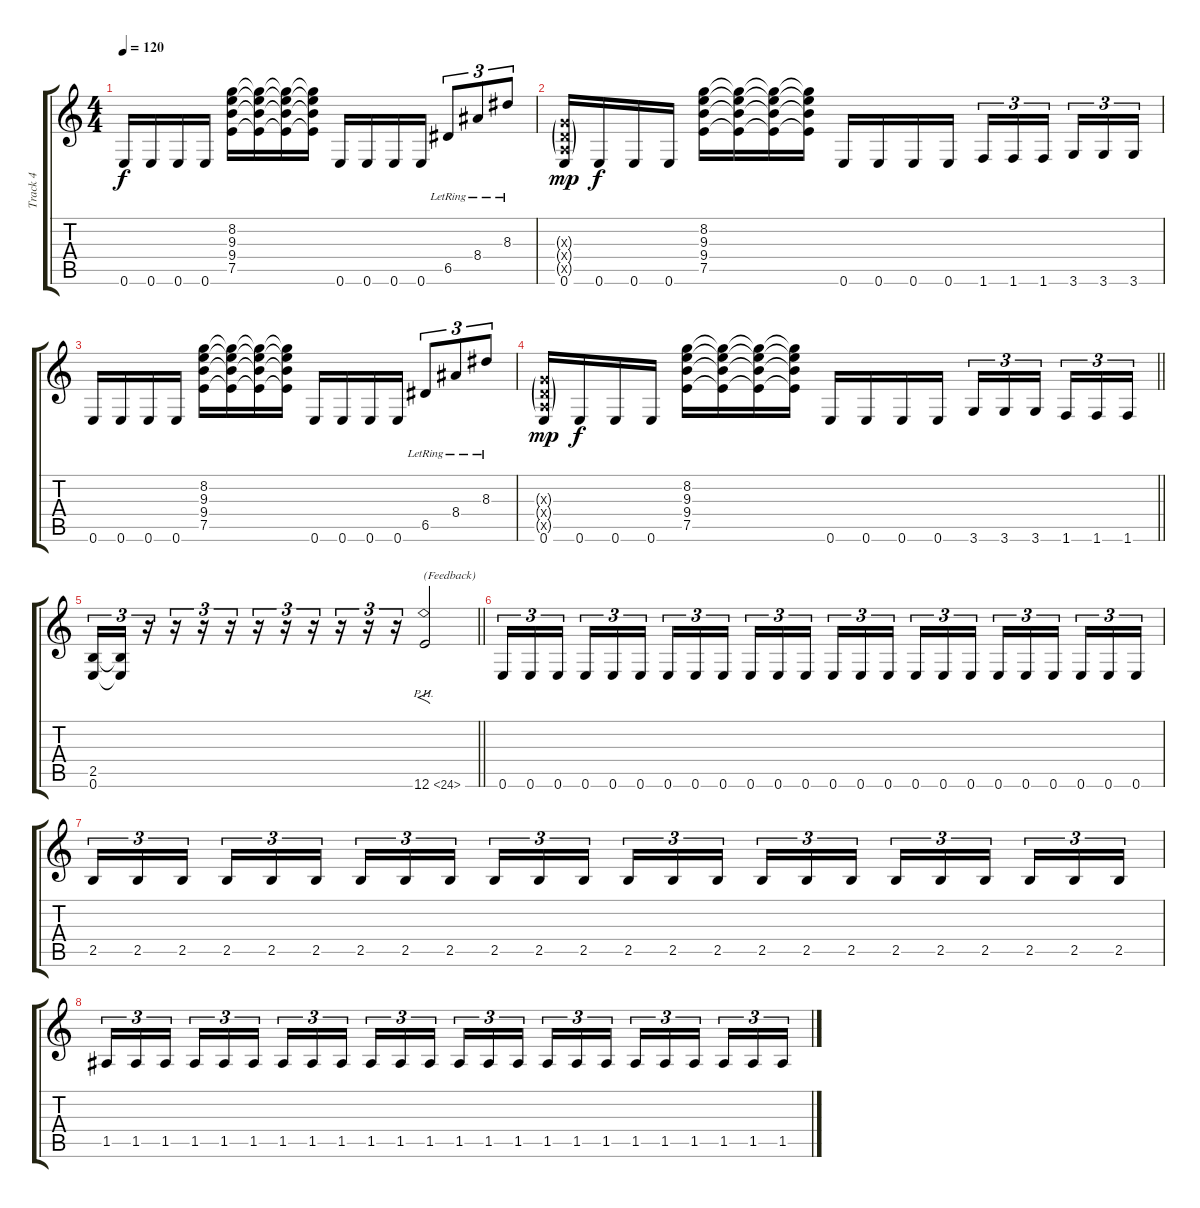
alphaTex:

\track ("Track 4" "Track 4") {instrument distortionguitar}
\staff {score tabs}
\tuning (E4 B3 G3 D3 A2 E2) {hide}
\ts (4 4)
\tempo 120
\clef g2
\ks c
0.6.16{dy f} 0.6.16 0.6.16 0.6.16 (8.2 9.3 9.4 7.5).16 (8.2{t} 9.3{t} 9.4{t} 7.5{t}).16 (8.2{t} 9.3{t} 9.4{t} 7.5{t}).16 (8.2{t} 9.3{t} 9.4{t} 7.5{t}).16 0.6.16 0.6.16 0.6.16 0.6.16 6.5{lr}.8{tu (3 2)} 8.4{lr}.8{tu (3 2)} 8.3{lr}.8{tu (3 2)} |
(0.3{g x} 0.4{g x} 0.5{g x} 0.6).16{dy mp} 0.6.16{dy f} 0.6.16 0.6.16 (8.2 9.3 9.4 7.5).16 (8.2{t} 9.3{t} 9.4{t} 7.5{t}).16 (8.2{t} 9.3{t} 9.4{t} 7.5{t}).16 (8.2{t} 9.3{t} 9.4{t} 7.5{t}).16 0.6.16 0.6.16 0.6.16 0.6.16 1.6.16{tu (3 2)} 1.6.16{tu (3 2)} 1.6.16{tu (3 2) beam splitsecondary} 3.6.16{tu (3 2)} 3.6.16{tu (3 2)} 3.6.16{tu (3 2)} |
0.6.16 0.6.16 0.6.16 0.6.16 (8.2 9.3 9.4 7.5).16 (8.2{t} 9.3{t} 9.4{t} 7.5{t}).16 (8.2{t} 9.3{t} 9.4{t} 7.5{t}).16 (8.2{t} 9.3{t} 9.4{t} 7.5{t}).16 0.6.16 0.6.16 0.6.16 0.6.16 6.5{lr}.8{tu (3 2)} 8.4{lr}.8{tu (3 2)} 8.3{lr}.8{tu (3 2)} |
\barLineRight lightlight
(0.3{g x} 0.4{g x} 0.5{g x} 0.6).16{dy mp} 0.6.16{dy f} 0.6.16 0.6.16 (8.2 9.3 9.4 7.5).16 (8.2{t} 9.3{t} 9.4{t} 7.5{t}).16 (8.2{t} 9.3{t} 9.4{t} 7.5{t}).16 (8.2{t} 9.3{t} 9.4{t} 7.5{t}).16 0.6.16 0.6.16 0.6.16 0.6.16 3.6.16{tu (3 2)} 3.6.16{tu (3 2)} 3.6.16{tu (3 2) beam splitsecondary} 1.6.16{tu (3 2)} 1.6.16{tu (3 2)} 1.6.16{tu (3 2)} |
\barLineRight lightlight
(2.5 0.6).16{tu (3 2)} (2.5{t} 0.6{t}).16{tu (3 2)} r.16{tu (3 2)} r.16{tu (3 2)} r.16{tu (3 2)} r.16{tu (3 2)} r.16{tu (3 2)} r.16{tu (3 2)} r.16{tu (3 2)} r.16{tu (3 2)} r.16{tu (3 2)} r.16{tu (3 2)} 12.6{ph 12}.2{f txt "(Feedback)"} |
0.6.16{tu (3 2)} 0.6.16{tu (3 2)} 0.6.16{tu (3 2) beam splitsecondary} 0.6.16{tu (3 2)} 0.6.16{tu (3 2)} 0.6.16{tu (3 2)} 0.6.16{tu (3 2)} 0.6.16{tu (3 2)} 0.6.16{tu (3 2) beam splitsecondary} 0.6.16{tu (3 2)} 0.6.16{tu (3 2)} 0.6.16{tu (3 2)} 0.6.16{tu (3 2)} 0.6.16{tu (3 2)} 0.6.16{tu (3 2) beam splitsecondary} 0.6.16{tu (3 2)} 0.6.16{tu (3 2)} 0.6.16{tu (3 2)} 0.6.16{tu (3 2)} 0.6.16{tu (3 2)} 0.6.16{tu (3 2) beam splitsecondary} 0.6.16{tu (3 2)} 0.6.16{tu (3 2)} 0.6.16{tu (3 2)} |
2.5.16{tu (3 2)} 2.5.16{tu (3 2)} 2.5.16{tu (3 2) beam splitsecondary} 2.5.16{tu (3 2)} 2.5.16{tu (3 2)} 2.5.16{tu (3 2)} 2.5.16{tu (3 2)} 2.5.16{tu (3 2)} 2.5.16{tu (3 2) beam splitsecondary} 2.5.16{tu (3 2)} 2.5.16{tu (3 2)} 2.5.16{tu (3 2)} 2.5.16{tu (3 2)} 2.5.16{tu (3 2)} 2.5.16{tu (3 2) beam splitsecondary} 2.5.16{tu (3 2)} 2.5.16{tu (3 2)} 2.5.16{tu (3 2)} 2.5.16{tu (3 2)} 2.5.16{tu (3 2)} 2.5.16{tu (3 2) beam splitsecondary} 2.5.16{tu (3 2)} 2.5.16{tu (3 2)} 2.5.16{tu (3 2)} |
1.5.16{tu (3 2)} 1.5.16{tu (3 2)} 1.5.16{tu (3 2) beam splitsecondary} 1.5.16{tu (3 2)} 1.5.16{tu (3 2)} 1.5.16{tu (3 2)} 1.5.16{tu (3 2)} 1.5.16{tu (3 2)} 1.5.16{tu (3 2) beam splitsecondary} 1.5.16{tu (3 2)} 1.5.16{tu (3 2)} 1.5.16{tu (3 2)} 1.5.16{tu (3 2)} 1.5.16{tu (3 2)} 1.5.16{tu (3 2) beam splitsecondary} 1.5.16{tu (3 2)} 1.5.16{tu (3 2)} 1.5.16{tu (3 2)} 1.5.16{tu (3 2)} 1.5.16{tu (3 2)} 1.5.16{tu (3 2) beam splitsecondary} 1.5.16{tu (3 2)} 1.5.16{tu (3 2)} 1.5.16{tu (3 2)}
